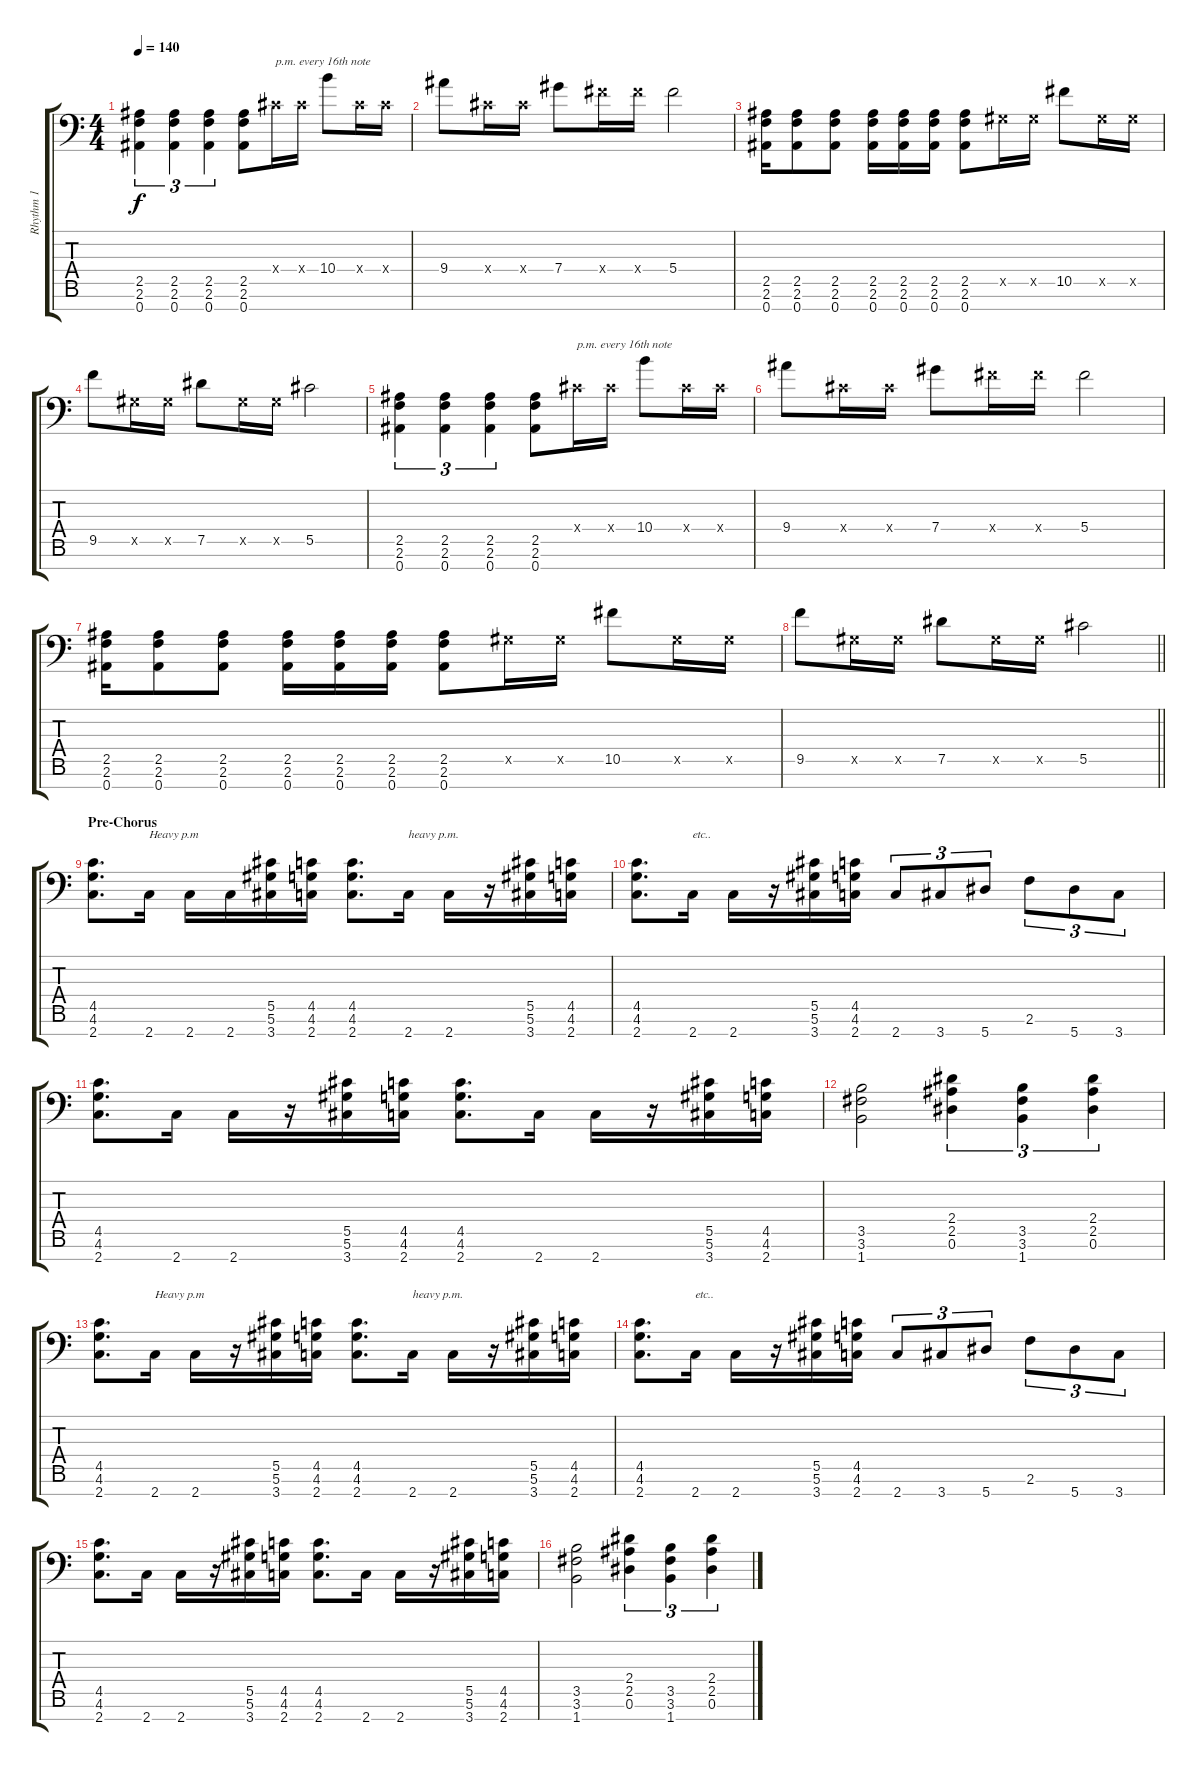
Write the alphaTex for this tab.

\track ("Rhythm 1" "Rhythm 1") {instrument overdrivenguitar}
\staff {score tabs}
\tuning (Eb4 Bb3 Gb3 Db3 Ab2 Eb2 Bb1) {hide}
\ts (4 4)
\tempo 140
\clef f4
\ks c
(2.5 2.6 0.7).4{tu (3 2) dy f} (2.5 2.6 0.7).4{tu (3 2)} (2.5 2.6 0.7).4{tu (3 2)} (2.5 2.6 0.7).8 0.4{x}.16{txt "p.m. every 16th note"} 0.4{x}.16 10.4.8 0.4{x}.16 0.4{x}.16 |
9.4.8 0.4{x}.16 0.4{x}.16 7.4.8 5.4{x}.16 5.4{x}.16 5.4.2 |
(2.5 2.6 0.7).16 (2.5 2.6 0.7).8 (2.5 2.6 0.7).8 (2.5 2.6 0.7).16 (2.5 2.6 0.7).16 (2.5 2.6 0.7).16 (2.5 2.6 0.7).8 0.5{x}.16 0.5{x}.16 10.5.8 0.5{x}.16 0.5{x}.16 |
9.5.8 0.5{x}.16 0.5{x}.16 7.5.8 0.5{x}.16 0.5{x}.16 5.5.2 |
(2.5 2.6 0.7).4{tu (3 2)} (2.5 2.6 0.7).4{tu (3 2)} (2.5 2.6 0.7).4{tu (3 2)} (2.5 2.6 0.7).8 0.4{x}.16{txt "p.m. every 16th note"} 0.4{x}.16 10.4.8 0.4{x}.16 0.4{x}.16 |
9.4.8 0.4{x}.16 0.4{x}.16 7.4.8 5.4{x}.16 5.4{x}.16 5.4.2 |
(2.5 2.6 0.7).16 (2.5 2.6 0.7).8 (2.5 2.6 0.7).8 (2.5 2.6 0.7).16 (2.5 2.6 0.7).16 (2.5 2.6 0.7).16 (2.5 2.6 0.7).8 0.5{x}.16 0.5{x}.16 10.5.8 0.5{x}.16 0.5{x}.16 |
\barLineRight lightlight
9.5.8 0.5{x}.16 0.5{x}.16 7.5.8 0.5{x}.16 0.5{x}.16 5.5.2 |
\section ("" "Pre-Chorus")
(4.5 4.6 2.7).8{d} 2.7.16{txt "Heavy p.m"} 2.7.16 2.7.16 (5.5 5.6 3.7).16 (4.5 4.6 2.7).16 (4.5 4.6 2.7).8{d} 2.7.16{txt "heavy p.m."} 2.7.16 r.16 (5.5 5.6 3.7).16 (4.5 4.6 2.7).16 |
(4.5 4.6 2.7).8{d} 2.7.16{txt "etc.."} 2.7.16 r.16 (5.5 5.6 3.7).16 (4.5 4.6 2.7).16 2.7.8{tu (3 2)} 3.7.8{tu (3 2)} 5.7.8{tu (3 2)} 2.6.8{tu (3 2)} 5.7.8{tu (3 2)} 3.7.8{tu (3 2)} |
(4.5 4.6 2.7).8{d} 2.7.16 2.7.16 r.16 (5.5 5.6 3.7).16 (4.5 4.6 2.7).16 (4.5 4.6 2.7).8{d} 2.7.16 2.7.16 r.16 (5.5 5.6 3.7).16 (4.5 4.6 2.7).16 |
(3.5 3.6 1.7).2 (2.4 2.5 0.6).4{tu (3 2)} (3.5 3.6 1.7).4{tu (3 2)} (2.4 2.5 0.6).4{tu (3 2)} |
(4.5 4.6 2.7).8{d} 2.7.16{txt "Heavy p.m"} 2.7.16 r.16 (5.5 5.6 3.7).16 (4.5 4.6 2.7).16 (4.5 4.6 2.7).8{d} 2.7.16{txt "heavy p.m."} 2.7.16 r.16 (5.5 5.6 3.7).16 (4.5 4.6 2.7).16 |
(4.5 4.6 2.7).8{d} 2.7.16{txt "etc.."} 2.7.16 r.16 (5.5 5.6 3.7).16 (4.5 4.6 2.7).16 2.7.8{tu (3 2)} 3.7.8{tu (3 2)} 5.7.8{tu (3 2)} 2.6.8{tu (3 2)} 5.7.8{tu (3 2)} 3.7.8{tu (3 2)} |
(4.5 4.6 2.7).8{d} 2.7.16 2.7.16 r.16 (5.5 5.6 3.7).16 (4.5 4.6 2.7).16 (4.5 4.6 2.7).8{d} 2.7.16 2.7.16 r.16 (5.5 5.6 3.7).16 (4.5 4.6 2.7).16 |
(3.5 3.6 1.7).2 (2.4 2.5 0.6).4{tu (3 2)} (3.5 3.6 1.7).4{tu (3 2)} (2.4 2.5 0.6).4{tu (3 2)}
